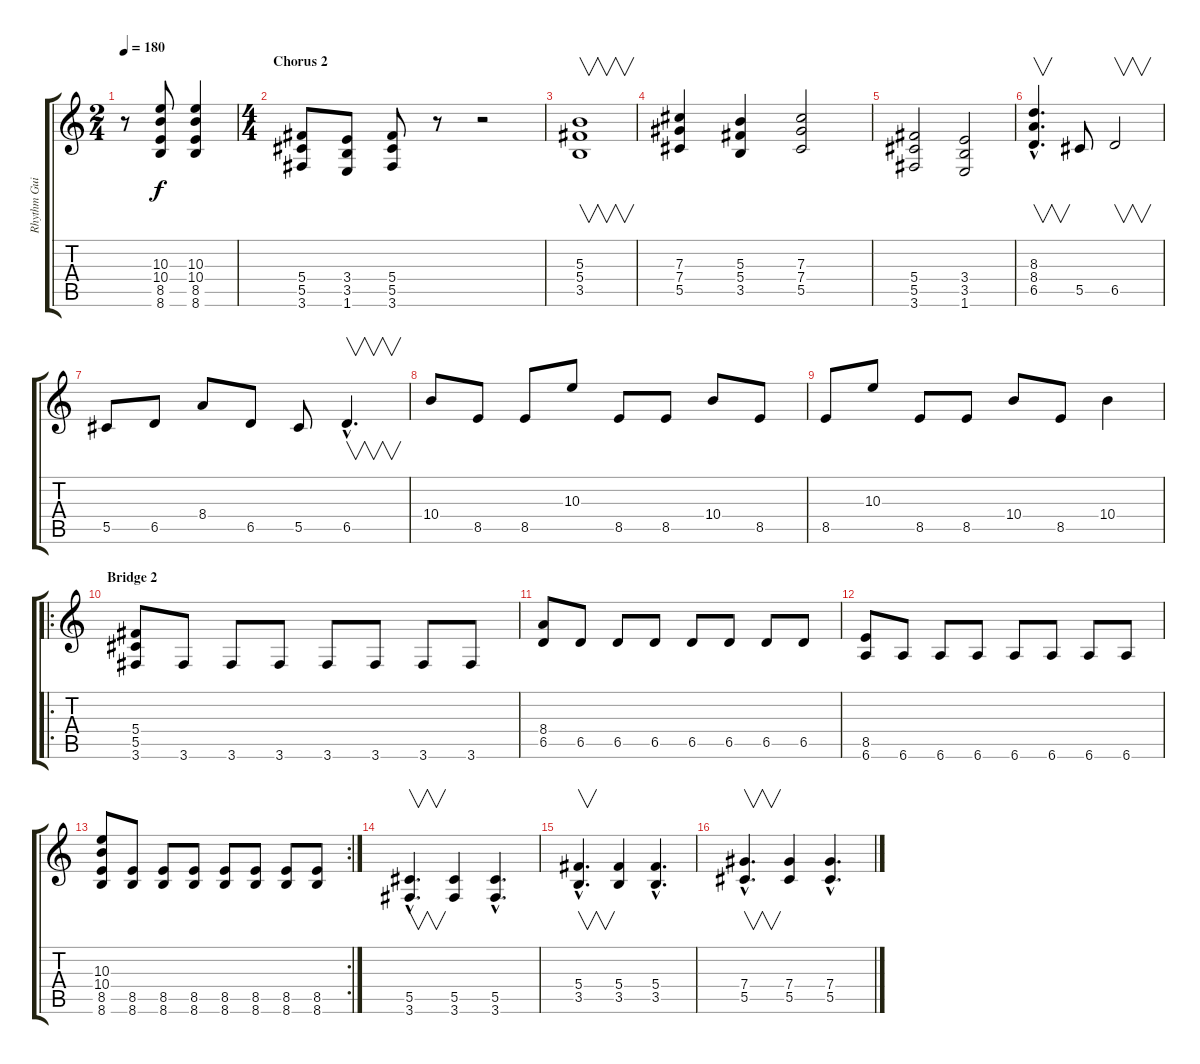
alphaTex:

\track ("Rhythm Guitar" "Rhythm Gui") {instrument overdrivenguitar}
\staff {score tabs}
\tuning (Eb4 Bb3 Gb3 Db3 Ab2 Eb2) {hide}
\ts (2 4)
\tempo 180
\clef g2
\ks c
r.8{dy f} (10.3 10.4 8.5 8.6).8 (10.3 10.4 8.5 8.6).4 |
\ts (4 4)
\section ("" "Chorus 2")
(5.4 5.5 3.6).8 (3.4 3.5 1.6).8 (5.4 5.5 3.6).8 r.8 r.2 |
(5.3 5.4 3.5).1{v} |
(7.3 7.4 5.5).4 (5.3 5.4 3.5).4 (7.3 7.4 5.5).2 |
(5.4 5.5 3.6).2 (3.4 3.5 1.6).2 |
(8.3{hac} 8.4{hac} 6.5{hac}).4{v d} 5.5.8 6.5.2{v} |
5.5.8 6.5.8 8.4.8 6.5.8 5.5.8 6.5{hac}.4{v d} |
10.4.8 8.5.8 8.5.8 10.3.8 8.5.8 8.5.8 10.4.8 8.5.8 |
8.5.8 10.3.8 8.5.8 8.5.8 10.4.8 8.5.8 10.4.4 |
\ro
\section ("" "Bridge 2")
(5.4 5.5 3.6).8 3.6.8 3.6.8 3.6.8 3.6.8 3.6.8 3.6.8 3.6.8 |
(8.4 6.5).8 6.5.8 6.5.8 6.5.8 6.5.8 6.5.8 6.5.8 6.5.8 |
(8.5 6.6).8 6.6.8 6.6.8 6.6.8 6.6.8 6.6.8 6.6.8 6.6.8 |
\rc 2
(10.3 10.4 8.5 8.6).8 (8.5 8.6).8 (8.5 8.6).8 (8.5 8.6).8 (8.5 8.6).8 (8.5 8.6).8 (8.5 8.6).8 (8.5 8.6).8 |
(5.5{hac} 3.6{hac}).4{v d} (5.5 3.6).4 (5.5{hac} 3.6{hac}).4{d} |
(5.4{hac} 3.5{hac}).4{v d} (5.4 3.5).4 (5.4{hac} 3.5{hac}).4{d} |
(7.4{hac} 5.5{hac}).4{v d} (7.4 5.5).4 (7.4{hac} 5.5{hac}).4{d}
